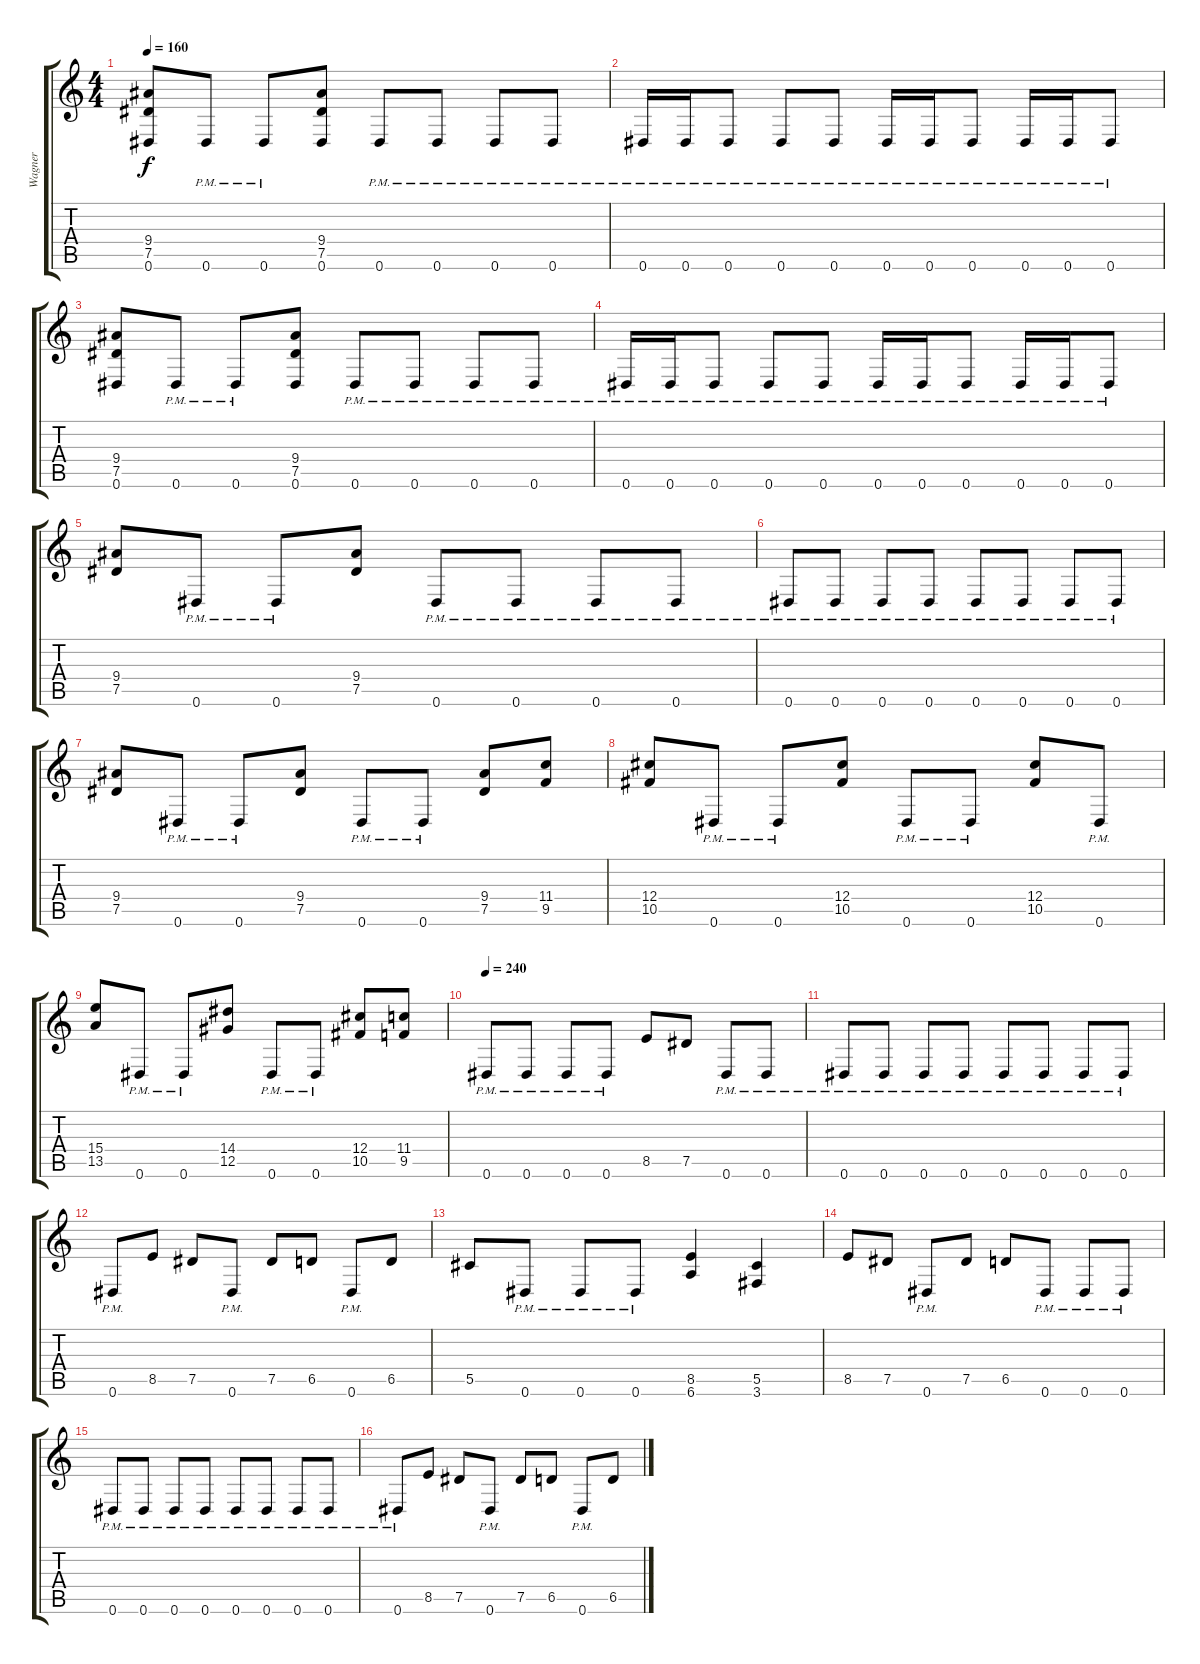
\track ("Wagner" "Wagner") {instrument distortionguitar}
\staff {score tabs}
\tuning (Eb4 Bb3 Gb3 Db3 Ab2 Eb2) {hide}
\ts (4 4)
\tempo 160
\clef g2
\ks c
(9.4 7.5 0.6).8{dy f} 0.6{pm}.8 0.6{pm}.8 (9.4 7.5 0.6).8 0.6{pm}.8 0.6{pm}.8 0.6{pm}.8 0.6{pm}.8 |
0.6{pm}.16 0.6{pm}.16 0.6{pm}.8 0.6{pm}.8 0.6{pm}.8 0.6{pm}.16 0.6{pm}.16 0.6{pm}.8 0.6{pm}.16 0.6{pm}.16 0.6{pm}.8 |
(9.4 7.5 0.6).8 0.6{pm}.8 0.6{pm}.8 (9.4 7.5 0.6).8 0.6{pm}.8 0.6{pm}.8 0.6{pm}.8 0.6{pm}.8 |
0.6{pm}.16 0.6{pm}.16 0.6{pm}.8 0.6{pm}.8 0.6{pm}.8 0.6{pm}.16 0.6{pm}.16 0.6{pm}.8 0.6{pm}.16 0.6{pm}.16 0.6{pm}.8 |
(9.4 7.5).8 0.6{pm}.8 0.6{pm}.8 (9.4 7.5).8 0.6{pm}.8 0.6{pm}.8 0.6{pm}.8 0.6{pm}.8 |
0.6{pm}.8 0.6{pm}.8 0.6{pm}.8 0.6{pm}.8 0.6{pm}.8 0.6{pm}.8 0.6{pm}.8 0.6{pm}.8 |
(9.4 7.5).8 0.6{pm}.8 0.6{pm}.8 (9.4 7.5).8 0.6{pm}.8 0.6{pm}.8 (9.4 7.5).8 (11.4 9.5).8 |
(12.4 10.5).8 0.6{pm}.8 0.6{pm}.8 (12.4 10.5).8 0.6{pm}.8 0.6{pm}.8 (12.4 10.5).8 0.6{pm}.8 |
(15.4 13.5).8 0.6{pm}.8 0.6{pm}.8 (14.4 12.5).8 0.6{pm}.8 0.6{pm}.8 (12.4 10.5).8 (11.4 9.5).8 |
\tempo 240
0.6{pm}.8 0.6{pm}.8 0.6{pm}.8 0.6{pm}.8 8.5.8 7.5.8 0.6{pm}.8 0.6{pm}.8 |
0.6{pm}.8 0.6{pm}.8 0.6{pm}.8 0.6{pm}.8 0.6{pm}.8 0.6{pm}.8 0.6{pm}.8 0.6{pm}.8 |
0.6{pm}.8 8.5.8 7.5.8 0.6{pm}.8 7.5.8 6.5.8 0.6{pm}.8 6.5.8 |
5.5.8 0.6{pm}.8 0.6{pm}.8 0.6{pm}.8 (8.5 6.6).4 (5.5 3.6).4 |
8.5.8 7.5.8 0.6{pm}.8 7.5.8 6.5.8 0.6{pm}.8 0.6{pm}.8 0.6{pm}.8 |
0.6{pm}.8 0.6{pm}.8 0.6{pm}.8 0.6{pm}.8 0.6{pm}.8 0.6{pm}.8 0.6{pm}.8 0.6{pm}.8 |
0.6{pm}.8 8.5.8 7.5.8 0.6{pm}.8 7.5.8 6.5.8 0.6{pm}.8 6.5.8
